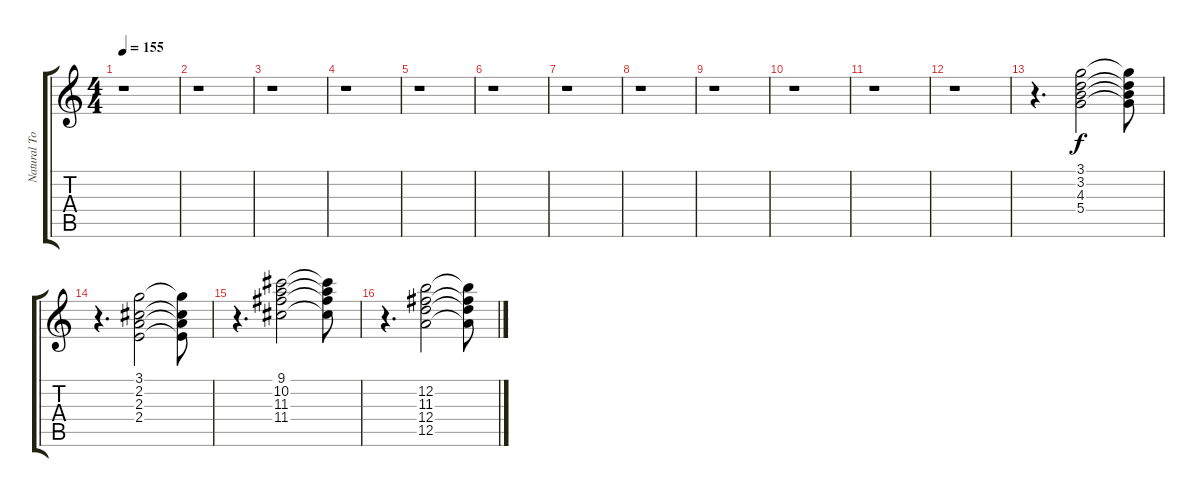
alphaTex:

\track ("Natural Tone" "Natural To") {instrument electricguitarclean}
\staff {score tabs}
\tuning (E4 B3 G3 D3 A2 E2) {hide}
\ts (4 4)
\tempo 155
\clef g2
\ks c
r.1{dy f} |
r.1 |
r.1 |
r.1 |
r.1 |
r.1 |
r.1 |
r.1 |
r.1 |
r.1 |
r.1 |
r.1 |
r.4{d} (3.1 3.2 4.3 5.4).2 (3.1{t} 3.2{t} 4.3{t} 5.4{t}).8 |
r.4{d} (3.1 2.2 2.3 2.4).2 (3.1{t} 2.2{t} 2.3{t} 2.4{t}).8 |
r.4{d} (9.1 10.2 11.3 11.4).2 (9.1{t} 10.2{t} 11.3{t} 11.4{t}).8 |
r.4{d} (12.2 11.3 12.4 12.5).2 (12.2{t} 11.3{t} 12.4{t} 12.5{t}).8
